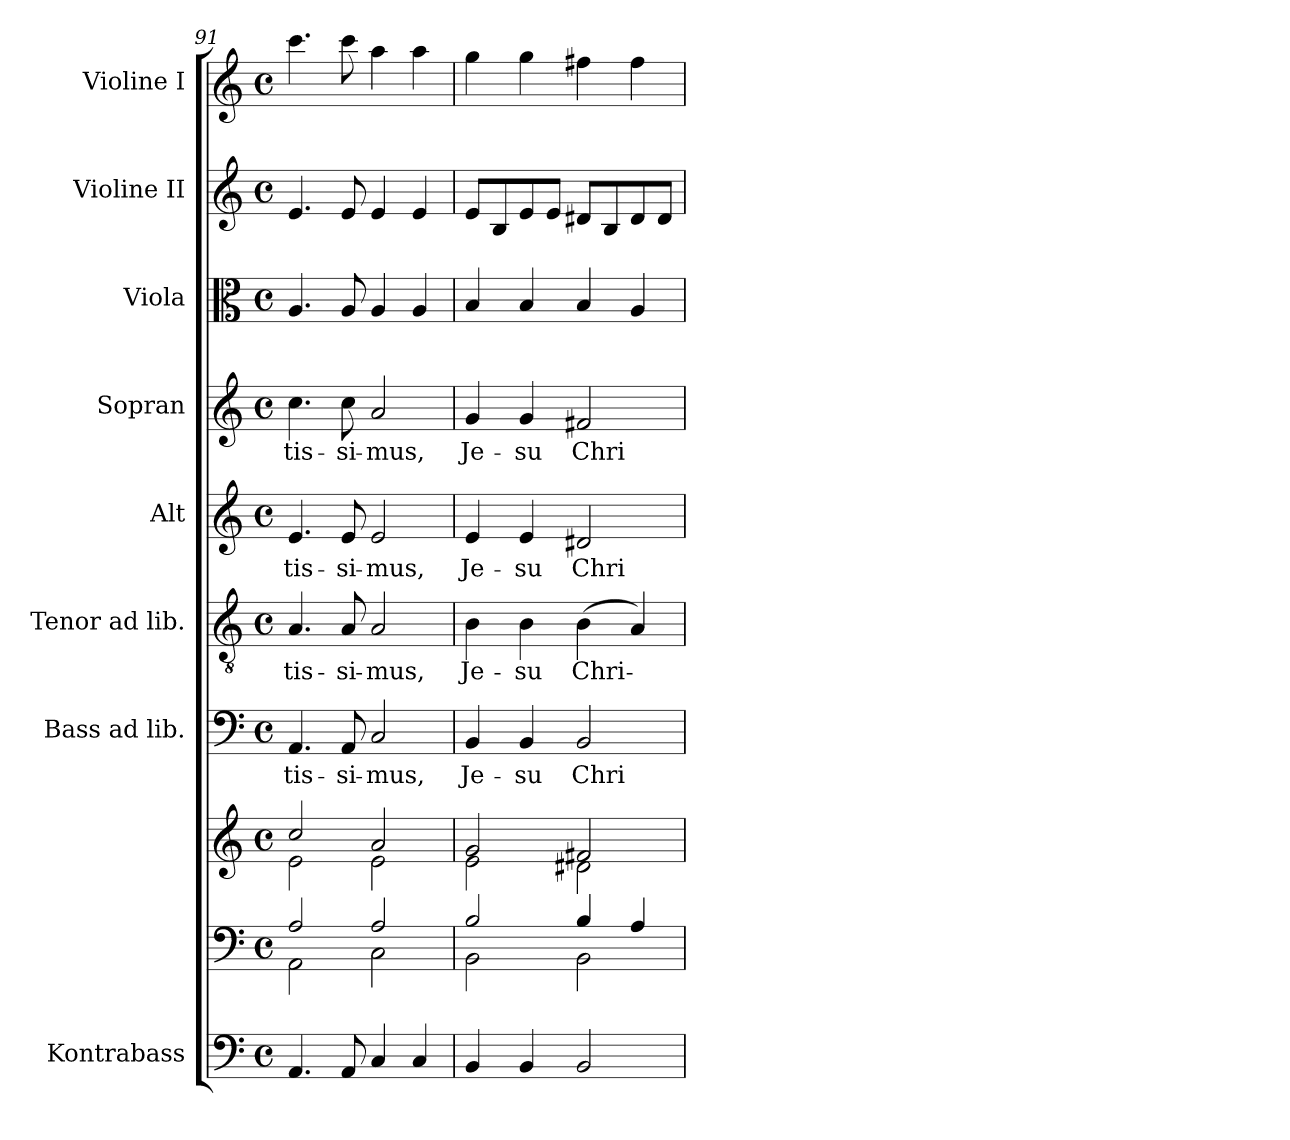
**kern	**kern	**kern	**kern	**text	**kern	**text	**kern	**text	**kern	**text	**kern	**kern	**kern
*part9	*part8	*part8	*part7	*part7	*part6	*part6	*part5	*part5	*part4	*part4	*part3	*part2	*part1
*staff10	*staff9	*staff8	*staff7	*staff7	*staff6	*staff6	*staff5	*staff5	*staff4	*staff4	*staff3	*staff2	*staff1
*I"Kontrabass	*	*	*I"Bass ad lib.	*	*I"Tenor ad lib.	*	*I"Alt	*	*I"Sopran	*	*I"Viola	*I"Violine II	*I"Violine I
*I'Kb.	*	*	*I'B.	*	*I'T.	*	*I'A.	*	*I'S.	*	*I'Vla.	*I'Vl. II	*I'Vl. I
*clefF4	*clefF4	*clefG2	*clefF4	*	*clefGv2	*	*clefG2	*	*clefG2	*	*clefC3	*clefG2	*clefG2
*ITrd7c12	*	*	*	*	*	*	*	*	*	*	*	*	*
*k[]	*k[]	*k[]	*k[]	*	*k[]	*	*k[]	*	*k[]	*	*k[]	*k[]	*k[]
*C:	*C:	*C:	*C:	*	*C:	*	*C:	*	*C:	*	*C:	*C:	*C:
*M4/4	*M4/4	*M4/4	*M4/4	*	*M4/4	*	*M4/4	*	*M4/4	*	*M4/4	*M4/4	*M4/4
*met(c)	*met(c)	*met(c)	*met(c)	*	*met(c)	*	*met(c)	*	*met(c)	*	*met(c)	*met(c)	*met(c)
=91	=91	=91	=91	=91	=91	=91	=91	=91	=91	=91	=91	=91	=91
*	*^	*^	*	*	*	*	*	*	*	*	*	*	*
!	!	!	!	!	!	!LO:LY:b	!	!LO:LY:b	!	!LO:LY:b	!	!LO:LY:b	!	!	!
4.AAA/	2A/	2AA\	2cc/	2e\	4.AA/	-tis-	4.A/	-tis-	4.e/	-tis-	4.cc\	-tis-	4.A/	4.e/	4.ccc\
!	!	!	!	!	!	!LO:LY:b	!	!LO:LY:b	!	!LO:LY:b	!	!LO:LY:b	!	!	!
8AAA/	.	.	.	.	8AA/	-si-	8A/	-si-	8e/	-si-	8cc\	-si-	8A/	8e/	8ccc\
!	!	!	!	!	!	!LO:LY:b	!	!LO:LY:b	!	!LO:LY:b	!	!LO:LY:b	!	!	!
4CC/	2A/	2C\	2a/	2e\	2C/	-mus,	2A/	-mus,	2e/	-mus,	2a/	-mus,	4A/	4e/	4aa\
4CC/	.	.	.	.	.	.	.	.	.	.	.	.	4A/	4e/	4aa\
=92	=92	=92	=92	=92	=92	=92	=92	=92	=92	=92	=92	=92	=92	=92	=92
!	!	!	!	!	!	!LO:LY:b	!	!LO:LY:b	!	!LO:LY:b	!	!LO:LY:b	!	!	!
4BBB/	2B/	2BB\	2g/	2e\	4BB/	Je-	4B\	Je-	4e/	Je-	4g/	Je-	4B/	8e/L	4gg\
.	.	.	.	.	.	.	.	.	.	.	.	.	.	8B/	.
!	!	!	!	!	!	!LO:LY:b	!	!LO:LY:b	!	!LO:LY:b	!	!LO:LY:b	!	!	!
4BBB/	.	.	.	.	4BB/	-su	4B\	-su	4e/	-su	4g/	-su	4B/	8e/	4gg\
.	.	.	.	.	.	.	.	.	.	.	.	.	.	8e/J	.
!	!	!	!	!	!	!LO:LY:b	!	!LO:LY:b	!	!LO:LY:b	!	!LO:LY:b	!	!	!
2BBB/	4B/	2BB\	2f#X/	2d#X\	2BB/	Chri-	(>4B\	Chri-	2d#X/	Chri-	2f#X/	Chri-	4B/	8d#X/L	4ff#X\
.	.	.	.	.	.	.	.	.	.	.	.	.	.	8B/	.
.	4A/	.	.	.	.	.	4A/)	.	.	.	.	.	4A/	8d#/	4ff#\
.	.	.	.	.	.	.	.	.	.	.	.	.	.	8d#/J	.
*	*v	*v	*	*	*	*	*	*	*	*	*	*	*	*	*
*	*	*v	*v	*	*	*	*	*	*	*	*	*	*	*
=	=	=	=	=	=	=	=	=	=	=	=	=	=
*-	*-	*-	*-	*-	*-	*-	*-	*-	*-	*-	*-	*-	*-
